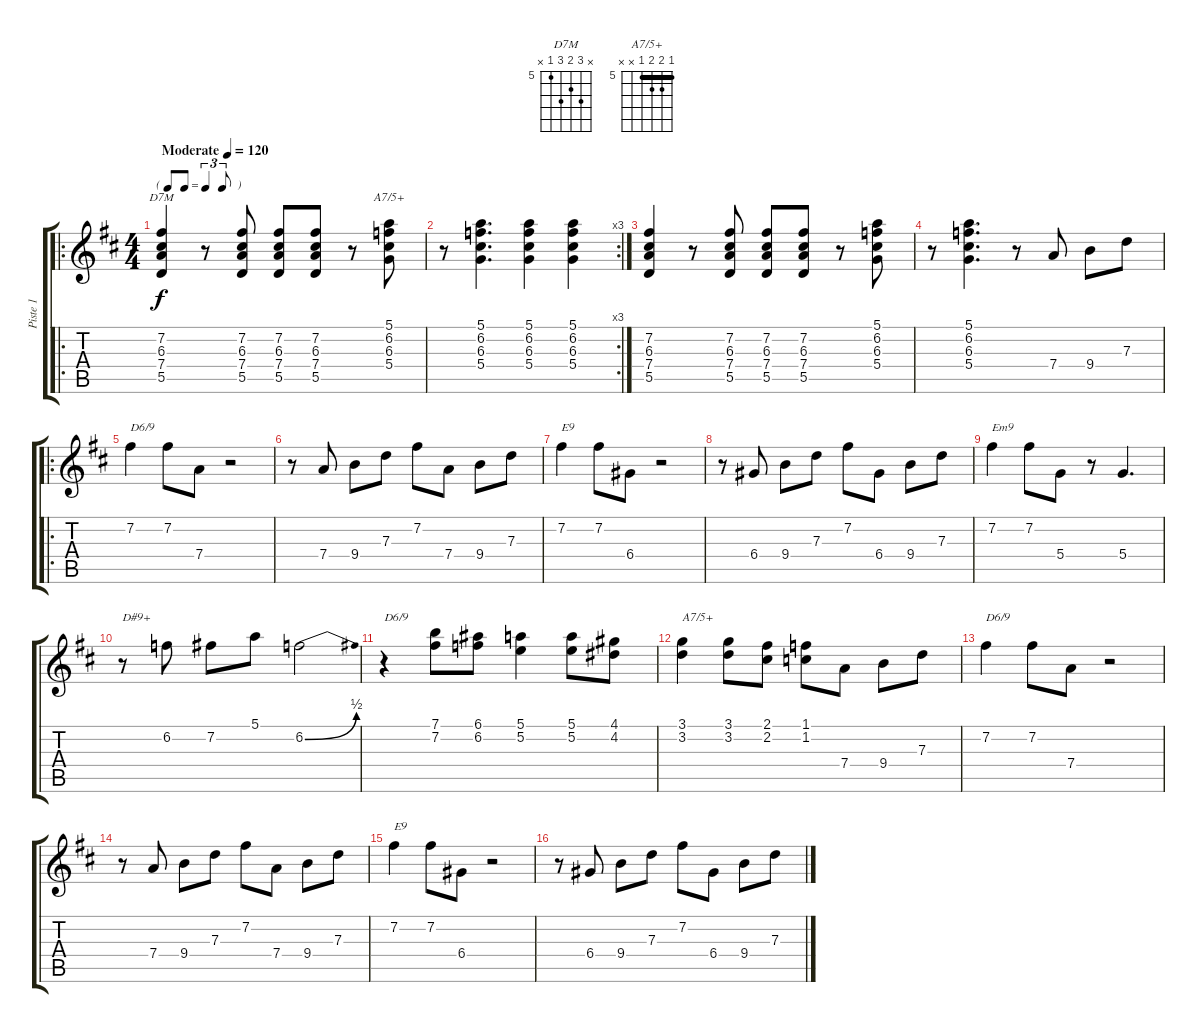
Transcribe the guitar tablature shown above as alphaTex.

\track ("Piste 1" "Piste 1") {instrument acousticguitarsteel}
\staff {score tabs}
\tuning (E4 B3 G3 D3 A2 E2) {hide}
\chord ("D7M" x 7 6 7 5 x) {firstfret 5}
\chord ("A7/5+" 5 6 6 5 x x) {firstfret 5 barre 5}
\ro
\ts (4 4)
\tf triplet8th
\tempo (120 "Moderate")
\clef g2
\ks d
(7.2 6.3 7.4 5.5).4{ch "D7M" dy f instrument acousticguitarsteel} r.8 (7.2 6.3 7.4 5.5).8 (7.2 6.3 7.4 5.5).8 (7.2 6.3 7.4 5.5).8 r.8 (5.1 6.2 6.3 5.4).8{ch "A7/5+"} |
\rc 3
r.8 (5.1 6.2 6.3 5.4).4{d} (5.1 6.2 6.3 5.4).4 (5.1 6.2 6.3 5.4).4 |
(7.2 6.3 7.4 5.5).4 r.8 (7.2 6.3 7.4 5.5).8 (7.2 6.3 7.4 5.5).8 (7.2 6.3 7.4 5.5).8 r.8 (5.1 6.2 6.3 5.4).8 |
r.8 (5.1 6.2 6.3 5.4).4{d} r.8 7.4.8 9.4.8 7.3.8 |
\ro
7.2.4{txt "D6/9"} 7.2.8 7.4.8 r.2 |
r.8 7.4.8 9.4.8 7.3.8 7.2.8 7.4.8 9.4.8 7.3.8 |
7.2.4{txt "E9"} 7.2.8 6.4.8 r.2 |
r.8 6.4.8 9.4.8 7.3.8 7.2.8 6.4.8 9.4.8 7.3.8 |
7.2.4{txt "Em9"} 7.2.8 5.4.8 r.8 5.4.4{d} |
r.8{txt "D#9+"} 6.2.8 7.2.8 5.1.8 6.2{be (bend 0 0 60 2)}.2 |
r.4{txt "D6/9"} (7.1 7.2).8 (6.1 6.2).8 (5.1 5.2).4 (5.1 5.2).8 (4.1 4.2).8 |
(3.1 3.2).4{txt "A7/5+"} (3.1 3.2).8 (2.1 2.2).8 (1.1 1.2).8 7.4.8 9.4.8 7.3.8 |
7.2.4{txt "D6/9"} 7.2.8 7.4.8 r.2 |
r.8 7.4.8 9.4.8 7.3.8 7.2.8 7.4.8 9.4.8 7.3.8 |
7.2.4{txt "E9"} 7.2.8 6.4.8 r.2 |
r.8 6.4.8 9.4.8 7.3.8 7.2.8 6.4.8 9.4.8 7.3.8
